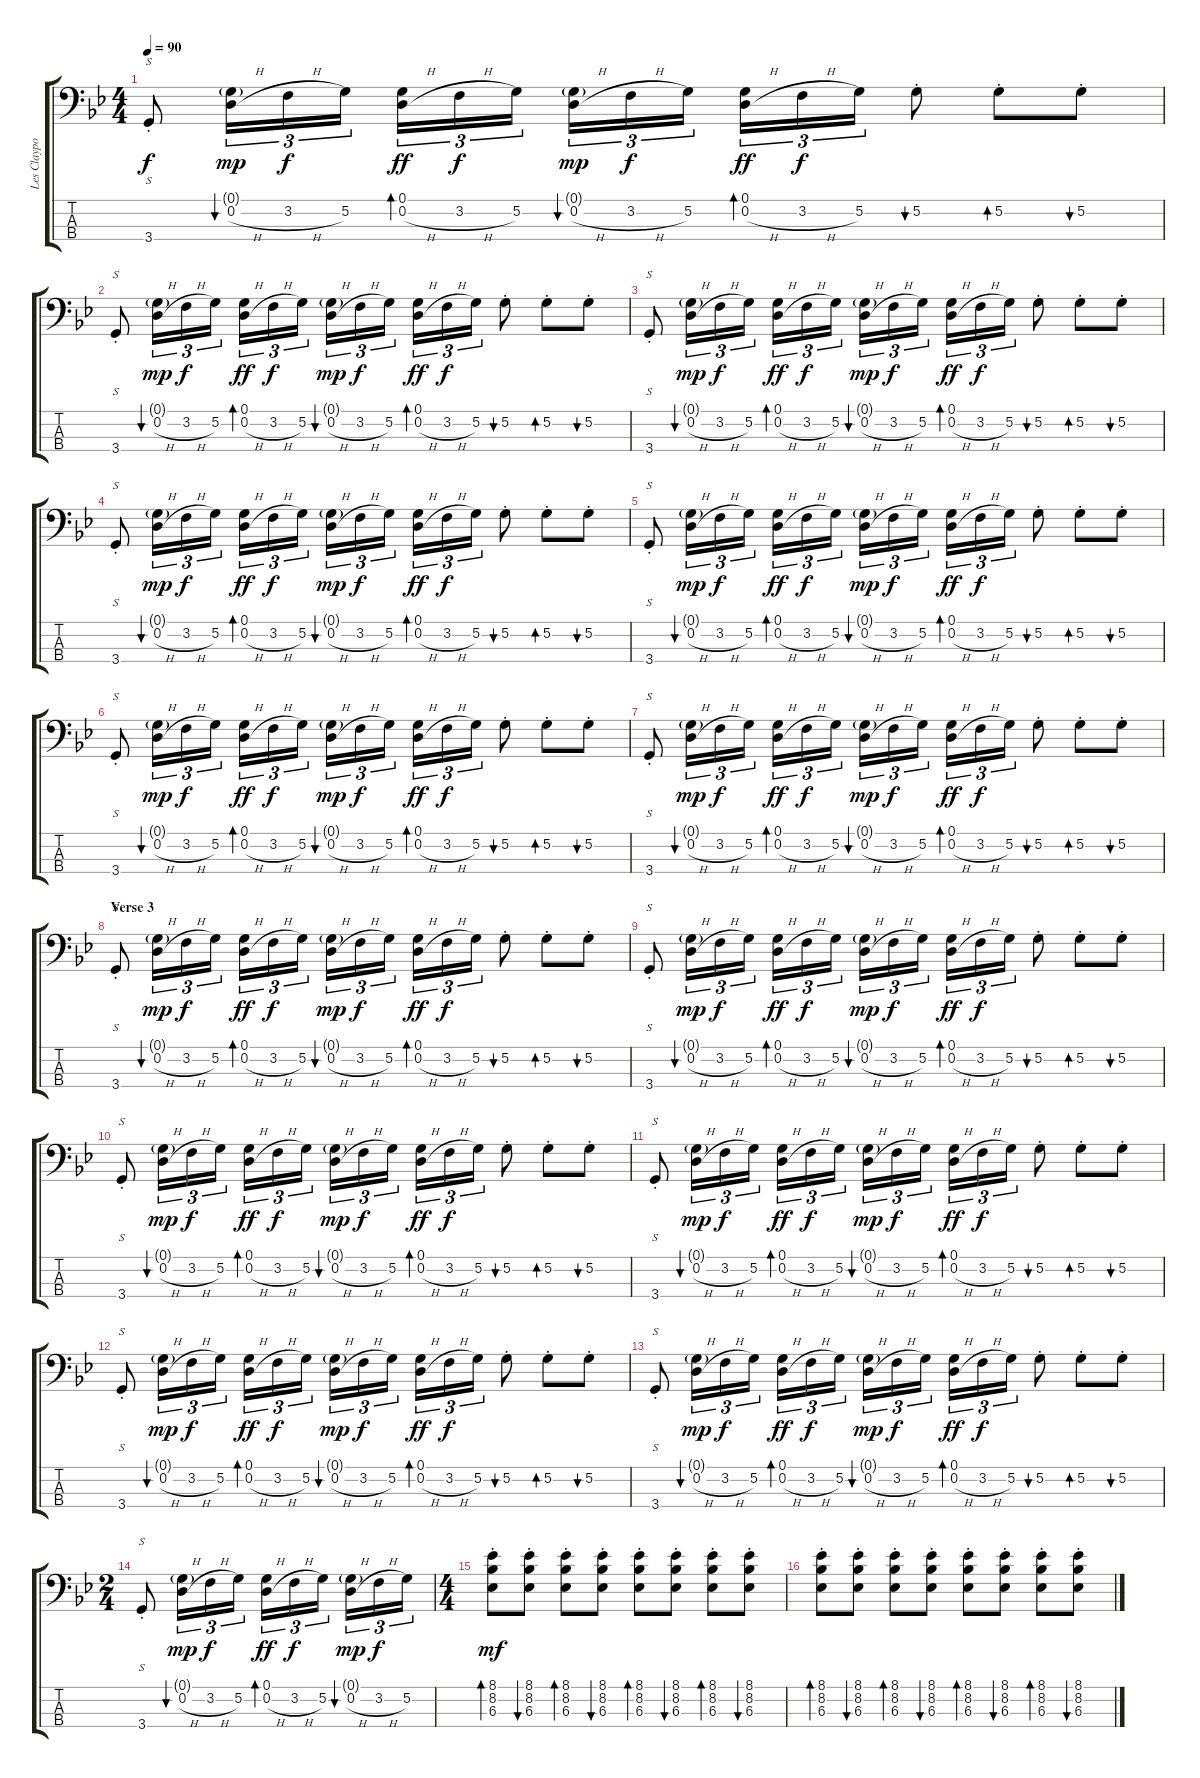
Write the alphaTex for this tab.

\track ("Les Claypool - Bass" "Les Claypo") {instrument slapbass1}
\staff {score tabs}
\tuning (G2 D2 A1 E1) {hide}
\ts (4 4)
\tempo 90
\clef f4
\ks bb
3.4{st}.8{s dy f} (0.1{g} 0.2{h}).16{tu (3 2) bu 60 dy mp} 3.2{h}.16{tu (3 2) dy f} 5.2.16{tu (3 2)} (0.1 0.2{h}).16{tu (3 2) bd 30 dy ff} 3.2{h}.16{tu (3 2) dy f} 5.2.16{tu (3 2)} (0.1{g} 0.2{h}).16{tu (3 2) bu 30 dy mp} 3.2{h}.16{tu (3 2) dy f} 5.2.16{tu (3 2)} (0.1 0.2{h}).16{tu (3 2) bd 30 dy ff} 3.2{h}.16{tu (3 2) dy f} 5.2.16{tu (3 2)} 5.2{st}.8{bu 30} 5.2{st}.8{bd 30} 5.2{st}.8{bu 30} |
3.4{st}.8{s} (0.1{g} 0.2{h}).16{tu (3 2) bu 60 dy mp} 3.2{h}.16{tu (3 2) dy f} 5.2.16{tu (3 2)} (0.1 0.2{h}).16{tu (3 2) bd 30 dy ff} 3.2{h}.16{tu (3 2) dy f} 5.2.16{tu (3 2)} (0.1{g} 0.2{h}).16{tu (3 2) bu 30 dy mp} 3.2{h}.16{tu (3 2) dy f} 5.2.16{tu (3 2)} (0.1 0.2{h}).16{tu (3 2) bd 30 dy ff} 3.2{h}.16{tu (3 2) dy f} 5.2.16{tu (3 2)} 5.2{st}.8{bu 30} 5.2{st}.8{bd 30} 5.2{st}.8{bu 30} |
3.4{st}.8{s} (0.1{g} 0.2{h}).16{tu (3 2) bu 60 dy mp} 3.2{h}.16{tu (3 2) dy f} 5.2.16{tu (3 2)} (0.1 0.2{h}).16{tu (3 2) bd 30 dy ff} 3.2{h}.16{tu (3 2) dy f} 5.2.16{tu (3 2)} (0.1{g} 0.2{h}).16{tu (3 2) bu 30 dy mp} 3.2{h}.16{tu (3 2) dy f} 5.2.16{tu (3 2)} (0.1 0.2{h}).16{tu (3 2) bd 30 dy ff} 3.2{h}.16{tu (3 2) dy f} 5.2.16{tu (3 2)} 5.2{st}.8{bu 30} 5.2{st}.8{bd 30} 5.2{st}.8{bu 30} |
3.4{st}.8{s} (0.1{g} 0.2{h}).16{tu (3 2) bu 60 dy mp} 3.2{h}.16{tu (3 2) dy f} 5.2.16{tu (3 2)} (0.1 0.2{h}).16{tu (3 2) bd 30 dy ff} 3.2{h}.16{tu (3 2) dy f} 5.2.16{tu (3 2)} (0.1{g} 0.2{h}).16{tu (3 2) bu 30 dy mp} 3.2{h}.16{tu (3 2) dy f} 5.2.16{tu (3 2)} (0.1 0.2{h}).16{tu (3 2) bd 30 dy ff} 3.2{h}.16{tu (3 2) dy f} 5.2.16{tu (3 2)} 5.2{st}.8{bu 30} 5.2{st}.8{bd 30} 5.2{st}.8{bu 30} |
3.4{st}.8{s} (0.1{g} 0.2{h}).16{tu (3 2) bu 60 dy mp} 3.2{h}.16{tu (3 2) dy f} 5.2.16{tu (3 2)} (0.1 0.2{h}).16{tu (3 2) bd 30 dy ff} 3.2{h}.16{tu (3 2) dy f} 5.2.16{tu (3 2)} (0.1{g} 0.2{h}).16{tu (3 2) bu 30 dy mp} 3.2{h}.16{tu (3 2) dy f} 5.2.16{tu (3 2)} (0.1 0.2{h}).16{tu (3 2) bd 30 dy ff} 3.2{h}.16{tu (3 2) dy f} 5.2.16{tu (3 2)} 5.2{st}.8{bu 30} 5.2{st}.8{bd 30} 5.2{st}.8{bu 30} |
3.4{st}.8{s} (0.1{g} 0.2{h}).16{tu (3 2) bu 60 dy mp} 3.2{h}.16{tu (3 2) dy f} 5.2.16{tu (3 2)} (0.1 0.2{h}).16{tu (3 2) bd 30 dy ff} 3.2{h}.16{tu (3 2) dy f} 5.2.16{tu (3 2)} (0.1{g} 0.2{h}).16{tu (3 2) bu 30 dy mp} 3.2{h}.16{tu (3 2) dy f} 5.2.16{tu (3 2)} (0.1 0.2{h}).16{tu (3 2) bd 30 dy ff} 3.2{h}.16{tu (3 2) dy f} 5.2.16{tu (3 2)} 5.2{st}.8{bu 30} 5.2{st}.8{bd 30} 5.2{st}.8{bu 30} |
3.4{st}.8{s} (0.1{g} 0.2{h}).16{tu (3 2) bu 60 dy mp} 3.2{h}.16{tu (3 2) dy f} 5.2.16{tu (3 2)} (0.1 0.2{h}).16{tu (3 2) bd 30 dy ff} 3.2{h}.16{tu (3 2) dy f} 5.2.16{tu (3 2)} (0.1{g} 0.2{h}).16{tu (3 2) bu 30 dy mp} 3.2{h}.16{tu (3 2) dy f} 5.2.16{tu (3 2)} (0.1 0.2{h}).16{tu (3 2) bd 30 dy ff} 3.2{h}.16{tu (3 2) dy f} 5.2.16{tu (3 2)} 5.2{st}.8{bu 30} 5.2{st}.8{bd 30} 5.2{st}.8{bu 30} |
\section ("" "Verse 3")
3.4{st}.8{s} (0.1{g} 0.2{h}).16{tu (3 2) bu 60 dy mp} 3.2{h}.16{tu (3 2) dy f} 5.2.16{tu (3 2)} (0.1 0.2{h}).16{tu (3 2) bd 30 dy ff} 3.2{h}.16{tu (3 2) dy f} 5.2.16{tu (3 2)} (0.1{g} 0.2{h}).16{tu (3 2) bu 30 dy mp} 3.2{h}.16{tu (3 2) dy f} 5.2.16{tu (3 2)} (0.1 0.2{h}).16{tu (3 2) bd 30 dy ff} 3.2{h}.16{tu (3 2) dy f} 5.2.16{tu (3 2)} 5.2{st}.8{bu 30} 5.2{st}.8{bd 30} 5.2{st}.8{bu 30} |
3.4{st}.8{s} (0.1{g} 0.2{h}).16{tu (3 2) bu 60 dy mp} 3.2{h}.16{tu (3 2) dy f} 5.2.16{tu (3 2)} (0.1 0.2{h}).16{tu (3 2) bd 30 dy ff} 3.2{h}.16{tu (3 2) dy f} 5.2.16{tu (3 2)} (0.1{g} 0.2{h}).16{tu (3 2) bu 30 dy mp} 3.2{h}.16{tu (3 2) dy f} 5.2.16{tu (3 2)} (0.1 0.2{h}).16{tu (3 2) bd 30 dy ff} 3.2{h}.16{tu (3 2) dy f} 5.2.16{tu (3 2)} 5.2{st}.8{bu 30} 5.2{st}.8{bd 30} 5.2{st}.8{bu 30} |
3.4{st}.8{s} (0.1{g} 0.2{h}).16{tu (3 2) bu 60 dy mp} 3.2{h}.16{tu (3 2) dy f} 5.2.16{tu (3 2)} (0.1 0.2{h}).16{tu (3 2) bd 30 dy ff} 3.2{h}.16{tu (3 2) dy f} 5.2.16{tu (3 2)} (0.1{g} 0.2{h}).16{tu (3 2) bu 30 dy mp} 3.2{h}.16{tu (3 2) dy f} 5.2.16{tu (3 2)} (0.1 0.2{h}).16{tu (3 2) bd 30 dy ff} 3.2{h}.16{tu (3 2) dy f} 5.2.16{tu (3 2)} 5.2{st}.8{bu 30} 5.2{st}.8{bd 30} 5.2{st}.8{bu 30} |
3.4{st}.8{s} (0.1{g} 0.2{h}).16{tu (3 2) bu 60 dy mp} 3.2{h}.16{tu (3 2) dy f} 5.2.16{tu (3 2)} (0.1 0.2{h}).16{tu (3 2) bd 30 dy ff} 3.2{h}.16{tu (3 2) dy f} 5.2.16{tu (3 2)} (0.1{g} 0.2{h}).16{tu (3 2) bu 30 dy mp} 3.2{h}.16{tu (3 2) dy f} 5.2.16{tu (3 2)} (0.1 0.2{h}).16{tu (3 2) bd 30 dy ff} 3.2{h}.16{tu (3 2) dy f} 5.2.16{tu (3 2)} 5.2{st}.8{bu 30} 5.2{st}.8{bd 30} 5.2{st}.8{bu 30} |
3.4{st}.8{s} (0.1{g} 0.2{h}).16{tu (3 2) bu 60 dy mp} 3.2{h}.16{tu (3 2) dy f} 5.2.16{tu (3 2)} (0.1 0.2{h}).16{tu (3 2) bd 30 dy ff} 3.2{h}.16{tu (3 2) dy f} 5.2.16{tu (3 2)} (0.1{g} 0.2{h}).16{tu (3 2) bu 30 dy mp} 3.2{h}.16{tu (3 2) dy f} 5.2.16{tu (3 2)} (0.1 0.2{h}).16{tu (3 2) bd 30 dy ff} 3.2{h}.16{tu (3 2) dy f} 5.2.16{tu (3 2)} 5.2{st}.8{bu 30} 5.2{st}.8{bd 30} 5.2{st}.8{bu 30} |
3.4{st}.8{s} (0.1{g} 0.2{h}).16{tu (3 2) bu 60 dy mp} 3.2{h}.16{tu (3 2) dy f} 5.2.16{tu (3 2)} (0.1 0.2{h}).16{tu (3 2) bd 30 dy ff} 3.2{h}.16{tu (3 2) dy f} 5.2.16{tu (3 2)} (0.1{g} 0.2{h}).16{tu (3 2) bu 30 dy mp} 3.2{h}.16{tu (3 2) dy f} 5.2.16{tu (3 2)} (0.1 0.2{h}).16{tu (3 2) bd 30 dy ff} 3.2{h}.16{tu (3 2) dy f} 5.2.16{tu (3 2)} 5.2{st}.8{bu 30} 5.2{st}.8{bd 30} 5.2{st}.8{bu 30} |
\ts (2 4)
3.4{st}.8{s} (0.1{g} 0.2{h}).16{tu (3 2) bu 60 dy mp} 3.2{h}.16{tu (3 2) dy f} 5.2.16{tu (3 2)} (0.1 0.2{h}).16{tu (3 2) bd 30 dy ff} 3.2{h}.16{tu (3 2) dy f} 5.2.16{tu (3 2)} (0.1{g} 0.2{h}).16{tu (3 2) bu 30 dy mp} 3.2{h}.16{tu (3 2) dy f} 5.2.16{tu (3 2)} |
\ts (4 4)
(8.1{st} 8.2{st} 6.3{st}).8{bd 30 dy mf} (8.1{st} 8.2{st} 6.3{st}).8{bu 30} (8.1{st} 8.2{st} 6.3{st}).8{bd 30} (8.1{st} 8.2{st} 6.3{st}).8{bu 30} (8.1{st} 8.2{st} 6.3{st}).8{bd 30} (8.1{st} 8.2{st} 6.3{st}).8{bu 30} (8.1{st} 8.2{st} 6.3{st}).8{bd 30} (8.1{st} 8.2{st} 6.3{st}).8{bu 30} |
(8.1{st} 8.2{st} 6.3{st}).8{bd 30} (8.1{st} 8.2{st} 6.3{st}).8{bu 30} (8.1{st} 8.2{st} 6.3{st}).8{bd 30} (8.1{st} 8.2{st} 6.3{st}).8{bu 30} (8.1{st} 8.2{st} 6.3{st}).8{bd 30} (8.1{st} 8.2{st} 6.3{st}).8{bu 30} (8.1{st} 8.2{st} 6.3{st}).8{bd 30} (8.1{st} 8.2{st} 6.3{st}).8{bu 30}
